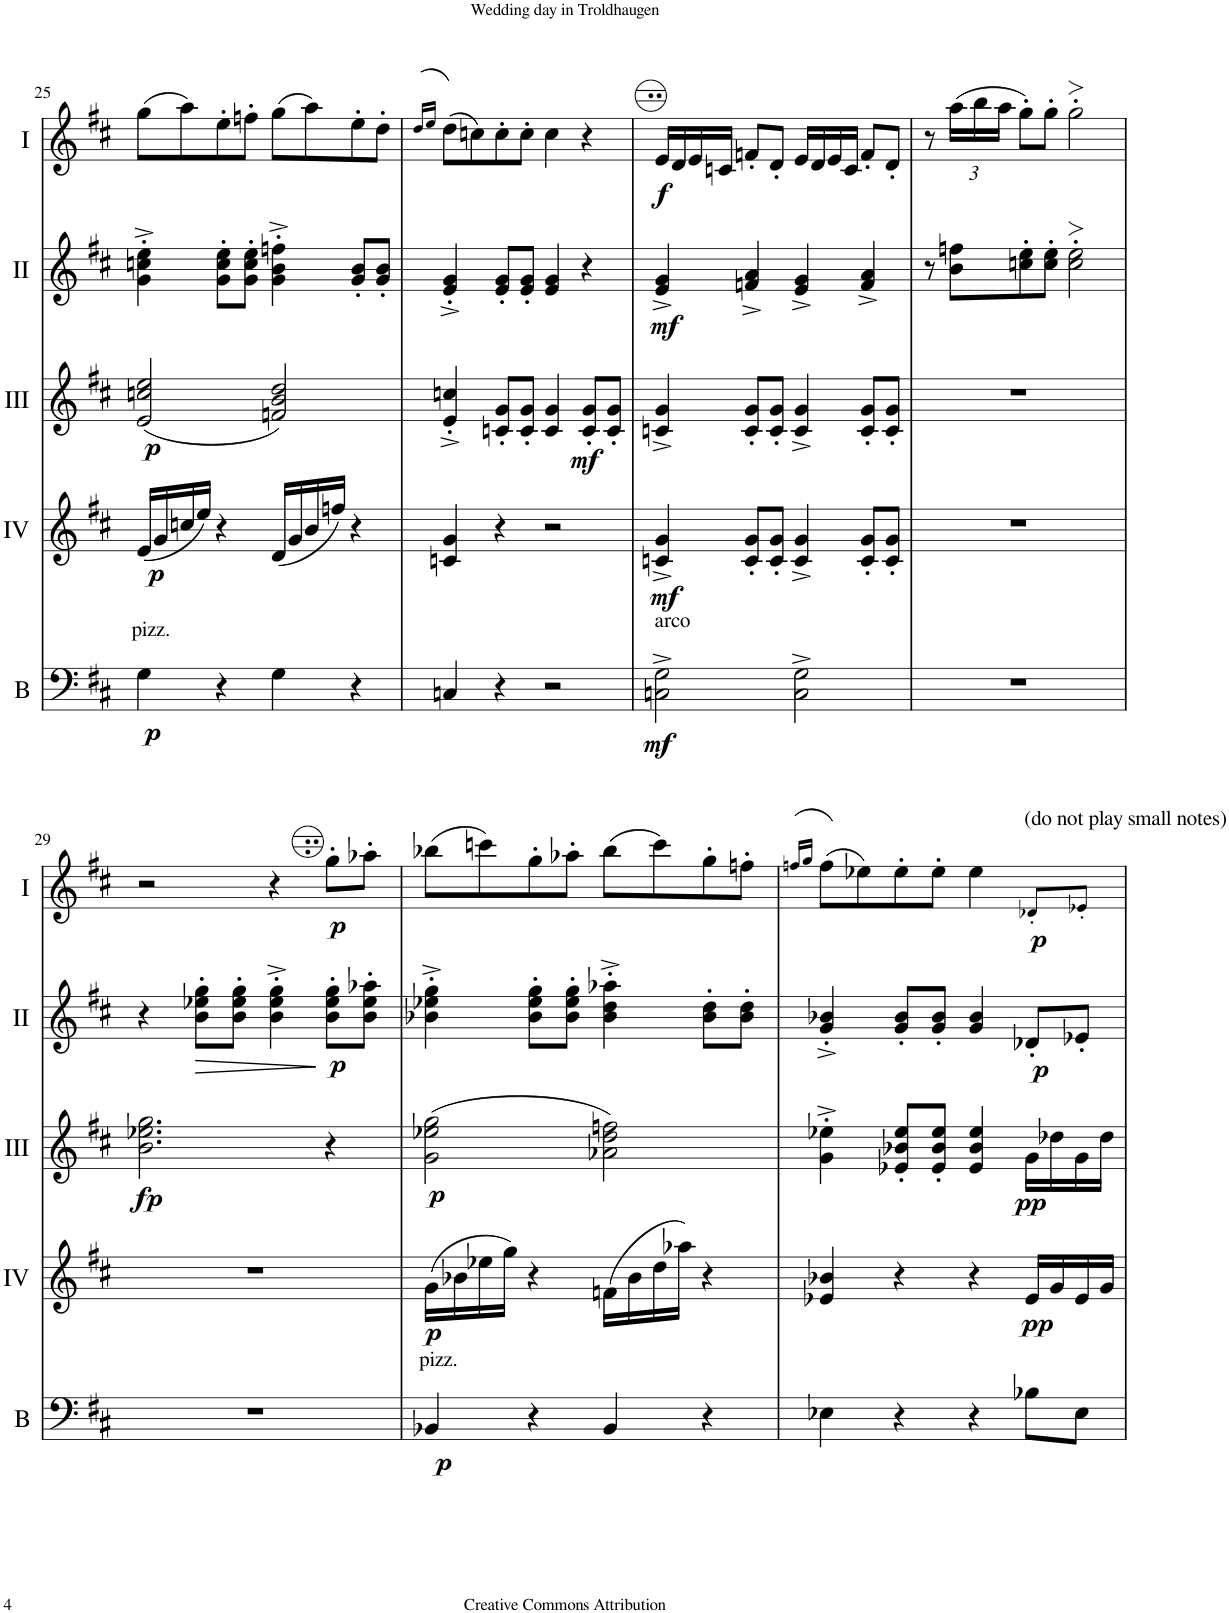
**kern	**dynam	**kern	**dynam	**kern	**dynam	**kern	**dynam	**kern	**dynam
*part5	*part5	*part4	*part4	*part3	*part3	*part2	*part2	*part1	*part1
*staff5	*staff5	*staff4	*staff4	*staff3	*staff3	*staff2	*staff2	*staff1	*staff1
*I"Bass	*	*I"Acc. 4	*	*I"Acc. 3	*	*I"Acc. 2	*	*I"Acc. 1	*
*I'B	*	*	*	*	*	*	*	*	*
!!LO:PB:g=z
*clefF4	*	*clefG2	*	*clefG2	*	*clefG2	*	*clefG2	*
*Trd7c12	*	*Trd7c12	*	*Trd7c12	*	*	*	*	*
*k[f#c#]	*	*k[f#c#]	*	*k[f#c#]	*	*k[f#c#]	*	*k[f#c#]	*
*M4/4	*	*M4/4	*	*M4/4	*	*M4/4	*	*M4/4	*
*met(c)	*	*met(c)	*	*met(c)	*	*met(c)	*	*met(c)	*
=25	=25	=25	=25	=25	=25	=25	=25	=25	=25
!LO:TX:a:t=pizz.	!	!	!	!	!	!	!	!	!
!	!LO:DY:b	!	!LO:DY:b	!	!LO:DY:b	!	!	!	!
4G\	p	(16e/LL	p	(2e/ 2ccn/ 2ee/	p	4g\'^ 4ccn\'^ 4ee\'^	.	(8gg\L	.
.	.	16g/	.	.	.	.	.	.	.
.	.	16ccn/	.	.	.	.	.	8aa\)	.
.	.	16ee/JJ)	.	.	.	.	.	.	.
4r	.	4r	.	.	.	8g\' 8cc\' 8ee\'L	.	8ee'\	.
.	.	.	.	.	.	8g\' 8cc\' 8ee\'J	.	8ffn'\J	.
4G\	.	(16d/LL	.	2fn/ 2b/ 2dd/)	.	4g\'^ 4b\'^ 4ffn\'^	.	(8gg\L	.
.	.	16g/	.	.	.	.	.	.	.
.	.	16b/	.	.	.	.	.	8aa\)	.
.	.	16ffn/JJ)	.	.	.	.	.	.	.
4r	.	4r	.	.	.	8g/' 8b/'L	.	8ee'\	.
.	.	.	.	.	.	8g/' 8b/'J	.	8dd'\J	.
=26	=26	=26	=26	=26	=26	=26	=26	=26	=26
.	.	.	.	.	.	.	.	16qdd/LL	.
.	.	.	.	.	.	.	.	16qee/JJ	.
4Cn/	.	4cn/ 4g/	.	4e/'^ 4ccn/'^	.	4e/'^ 4g/'^	.	((8dd\L	.
.	.	.	.	.	.	.	.	8ccn\))	.
4r	.	4r	.	8cn/' 8g/'L	.	8e/' 8g/'L	.	8cc'\	.
.	.	.	.	8c/' 8g/'J	.	8e/' 8g/'J	.	8cc'\J	.
2r	.	2r	.	4c/ 4g/	.	4e/ 4g/	.	4cc\	.
!	!	!	!	!	!LO:DY:b	!	!	!	!
.	.	.	.	8c/' 8g/'L	mf	4r	.	4r	.
.	.	.	.	8c/' 8g/'J	.	.	.	.	.
=27	=27	=27	=27	=27	=27	=27	=27	=27	=27
!LO:TX:a:t=arco	!	!	!	!	!	!	!	!	!
!	!LO:DY:b	!	!LO:DY:b	!	!	!	!LO:DY:b	!	!LO:DY:b
2Cn\^ 2G\^	mf	4cn/^ 4g/^	mf	4cn/^ 4g/^	.	4e/^ 4g/^	mf	16e/LL	f
.	.	.	.	.	.	.	.	16d/	.
.	.	.	.	.	.	.	.	16e/	.
.	.	.	.	.	.	.	.	16cn/JJ	.
.	.	8c/' 8g/'L	.	8c/' 8g/'L	.	4fn/^ 4a/^	.	8fn'/L	.
.	.	8c/' 8g/'J	.	8c/' 8g/'J	.	.	.	8d'/J	.
2C\^ 2G\^	.	4c/^ 4g/^	.	4c/^ 4g/^	.	4e/^ 4g/^	.	16e/LL	.
.	.	.	.	.	.	.	.	16d/	.
.	.	.	.	.	.	.	.	16e/	.
.	.	.	.	.	.	.	.	16c/JJ	.
.	.	8c/' 8g/'L	.	8c/' 8g/'L	.	4f/^ 4a/^	.	8f'/L	.
.	.	8c/' 8g/'J	.	8c/' 8g/'J	.	.	.	8d'/J	.
=28	=28	=28	=28	=28	=28	=28	=28	=28	=28
1r	.	1r	.	1r	.	8r	.	8r	.
*	*	*	*	*	*	*	*	*Xbrackettup	*
.	.	.	.	.	.	8b\ 8ffn\L	.	(24aa\LL	.
.	.	.	.	.	.	.	.	24bb\	.
.	.	.	.	.	.	.	.	24aa\JJ	.
.	.	.	.	.	.	8ccn\' 8ee\'	.	8gg'\L)	.
.	.	.	.	.	.	8cc\' 8ee\'J	.	8gg'\J	.
.	.	.	.	.	.	2cc\'> 2ee\'>	.	2gg'>\	.
!!LO:LB:g=z
=29	=29	=29	=29	=29	=29	=29	=29	=29	=29
!	!	!	!	!	!LO:DY:b	!	!	!	!
1r	.	1r	.	2.b\ 2.ee-X\ 2.gg\	fp	4r	.	2r	.
!	!	!	!	!	!	!	!LO:HP:b	!	!
.	.	.	.	.	.	8b\' 8ee-X\' 8gg\'L	>	.	.
.	.	.	.	.	.	8b\' 8ee-\' 8gg\'J	.	.	.
.	.	.	.	.	.	4b\'^ 4ee-\'^ 4gg\'^	.	4r	.
!	!	!	!	!	!	!	!LO:DY:n=1:b	!	!LO:DY:b
.	.	.	.	4r	.	8b\' 8ee-\' 8gg\'L	] p	8gg'\L	p
.	.	.	.	.	.	8b\' 8ee-\' 8aa-X\'J	.	8aa-X'\J	.
=30	=30	=30	=30	=30	=30	=30	=30	=30	=30
!LO:TX:a:t=pizz.	!	!	!	!	!	!	!	!	!
!	!LO:DY:b	!	!LO:DY:b	!	!LO:DY:b	!	!	!	!
4BB-X/	p	(16g\LL	p	(2g\ 2ee-X\ 2gg\	p	4b-X\'^ 4ee-X\'^ 4gg\'^	.	(8bb-X\L	.
.	.	16b-X\	.	.	.	.	.	.	.
.	.	16ee-X\	.	.	.	.	.	8cccn\)	.
.	.	16gg\JJ)	.	.	.	.	.	.	.
4r	.	4r	.	.	.	8b-\' 8ee-\' 8gg\'L	.	8gg'\	.
.	.	.	.	.	.	8b-\' 8ee-\' 8gg\'J	.	8aa-X'\J	.
4BB-/	.	(16fn\LL	.	2a-X\ 2dd\ 2ffn\)	.	4b-\'^ 4dd\'^ 4aa-X\'^	.	(8bb-\L	.
.	.	16b-\	.	.	.	.	.	.	.
.	.	16dd\	.	.	.	.	.	8ccc\)	.
.	.	16aa-X\JJ)	.	.	.	.	.	.	.
4r	.	4r	.	.	.	8b-\' 8dd\'L	.	8gg'\	.
.	.	.	.	.	.	8b-\' 8dd\'J	.	8ffn'\J	.
=31	=31	=31	=31	=31	=31	=31	=31	=31	=31
.	.	.	.	.	.	.	.	16qffn/LL	.
.	.	.	.	.	.	.	.	16qgg/JJ	.
4E-X\	.	4e-X/ 4b-X/	.	4g\'^ 4ee-X\'^	.	4g/'^ 4b-X/'^	.	((8ff\L	.
.	.	.	.	.	.	.	.	8ee-X\))	.
4r	.	4r	.	8e-X/' 8b-X/' 8ee-/'L	.	8g/' 8b-/'L	.	8ee-'\	.
.	.	.	.	8e-/' 8b-/' 8ee-/'J	.	8g/' 8b-/'J	.	8ee-'\J	.
4r	.	4r	.	4e-/ 4b-/ 4ee-/	.	4g/ 4b-/	.	4ee-\	.
!	!	!	!	!	!	!	!	!LO:TX:a:t=(do not play small notes)	!
!	!	!	!LO:DY:b	!	!LO:DY:b	!	!LO:DY:b	!	!LO:DY:b
8B-X\L	.	16e-/LL	pp	16g\LL	pp	8d-X'/L	p	8d-X'!/L	p
.	.	16g/	.	16dd-X\	.	.	.	.	.
8E-\J	.	16e-/	.	16g\	.	8e-X'/J	.	8e-X'!/J	.
.	.	16g/JJ	.	16dd-\JJ	.	.	.	.	.
=	=	=	=	=	=	=	=	=	=
*-	*-	*-	*-	*-	*-	*-	*-	*-	*-
